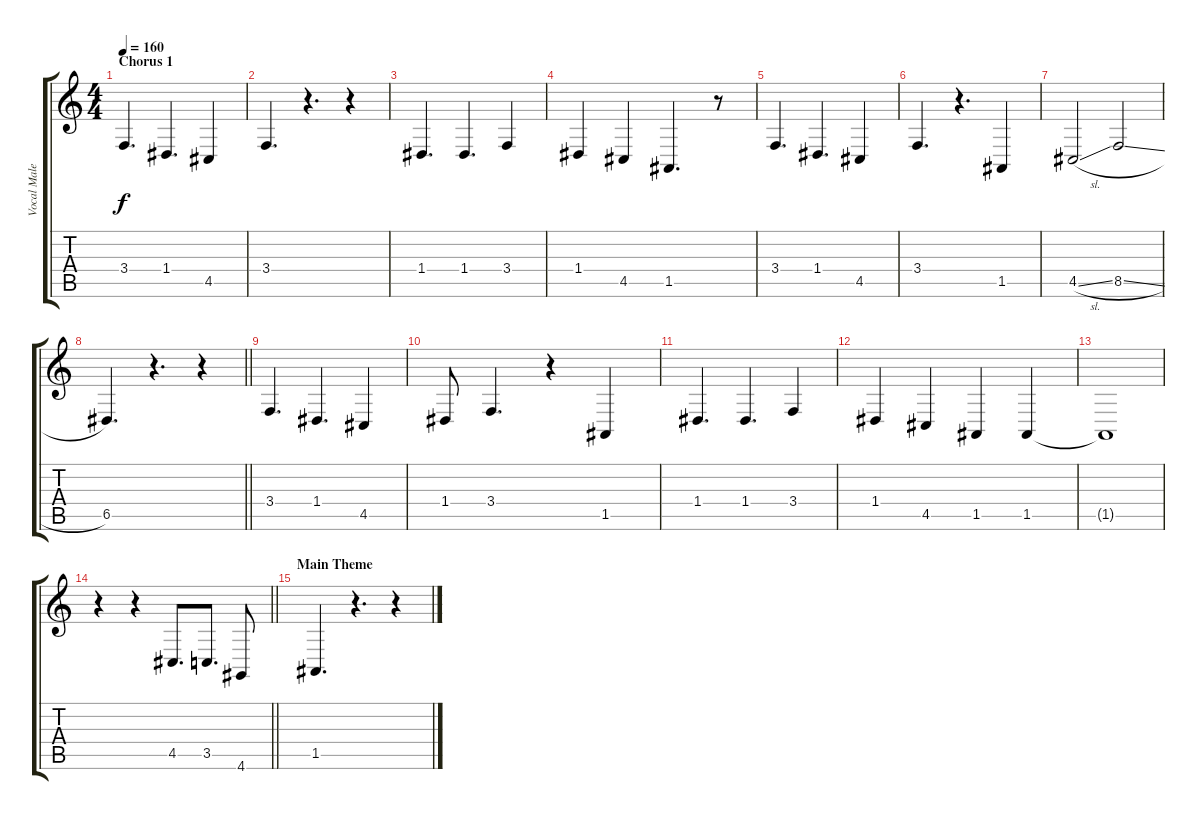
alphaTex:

\track ("Vocal Male" "Vocal Male") {instrument lead2sawtooth}
\staff {score tabs}
\tuning (E4 B3 G3 D3 A2 E2) {hide}
\ts (4 4)
\section ("" "Chorus 1")
\tempo 160
\clef g2
\ks c
3.4.4{d dy f} 1.4.4{d} 4.5.4 |
3.4.4{d} r.4{d} r.4 |
1.4.4{d} 1.4.4{d} 3.4.4 |
1.4.4 4.5.4 1.5.4{d} r.8 |
3.4.4{d} 1.4.4{d} 4.5.4 |
3.4.4{d} r.4{d} 1.5.4 |
4.5{sl}.2 8.5{sl}.2 |
\barLineRight lightlight
6.5.4{d} r.4{d} r.4 |
3.4.4{d} 1.4.4{d} 4.5.4 |
1.4.8 3.4.4{d} r.4 1.5.4 |
1.4.4{d} 1.4.4{d} 3.4.4 |
1.4.4 4.5.4 1.5.4 1.5.4 |
1.5{t}.1 |
\barLineRight lightlight
r.4 r.4 4.5.8{d} 3.5.8{d} 4.6.8 |
\section ("" "Main Theme")
1.5.4{d} r.4{d} r.4
